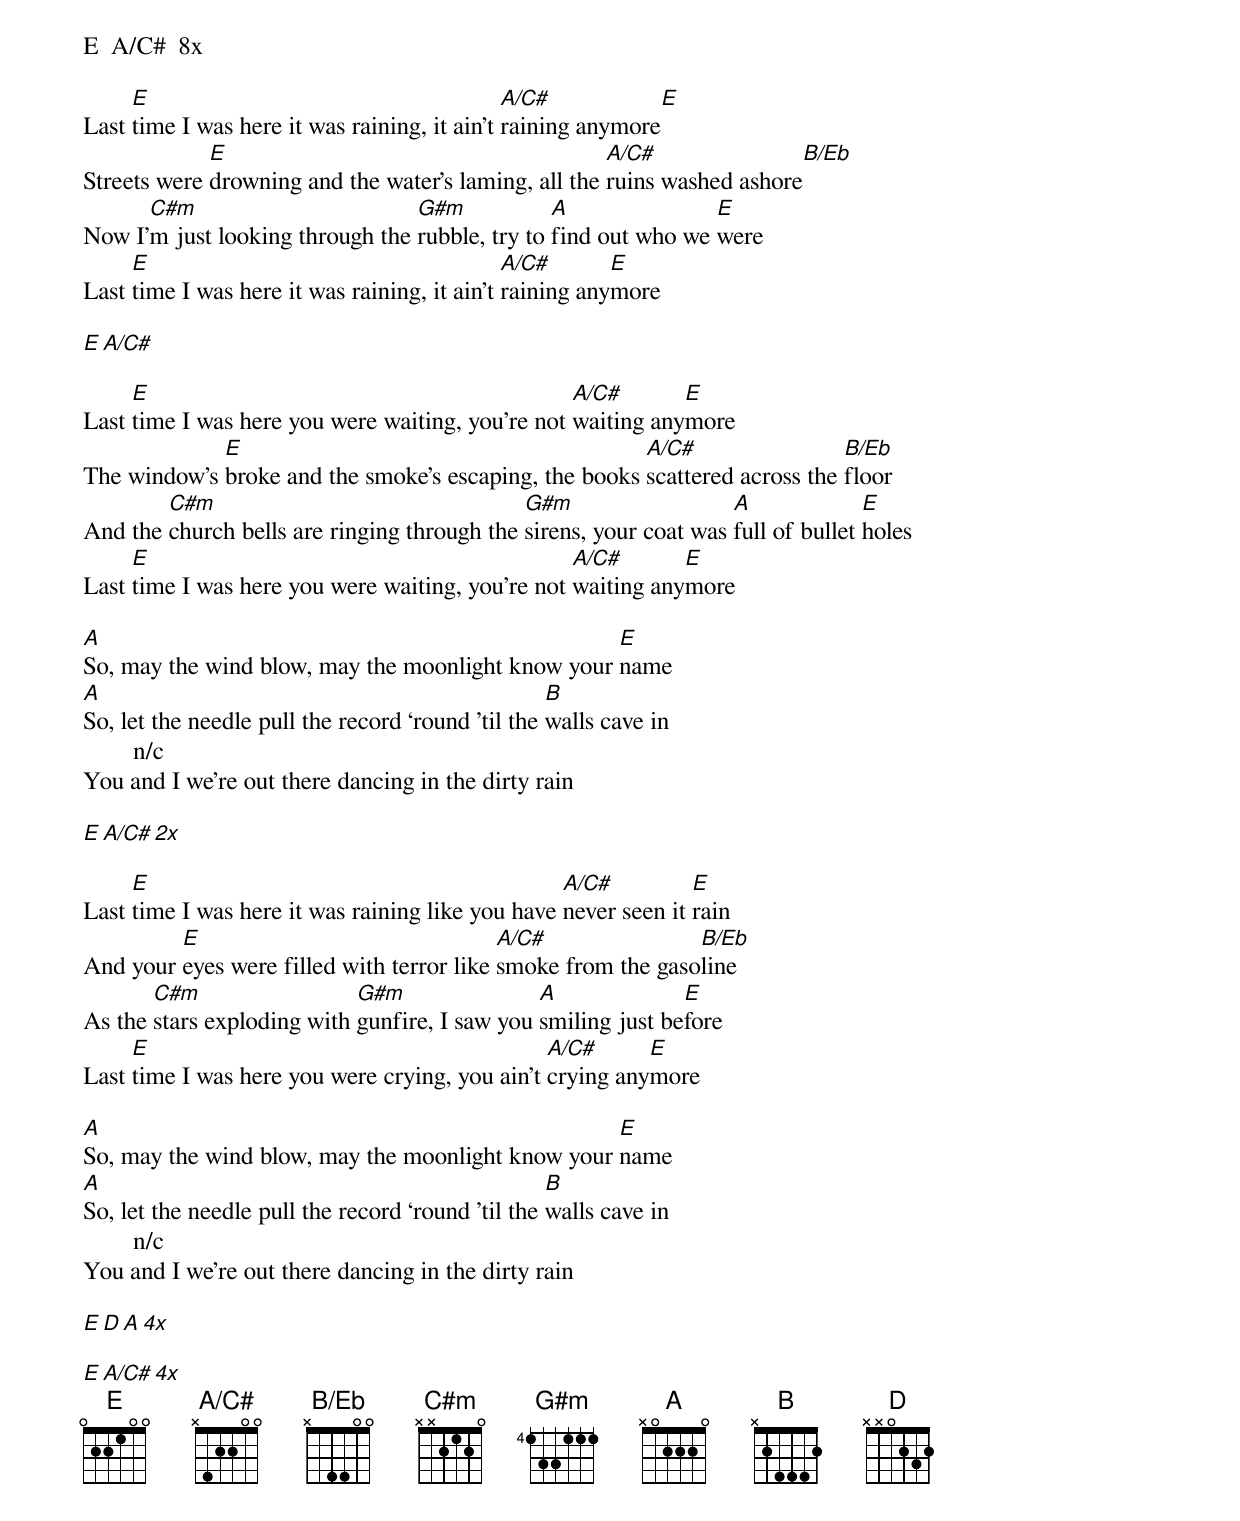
A/C# x42200
B/Eb x64400

E  A/C#  8x

     E                                        A/C#           E
Last time I was here it was raining, it ain't raining anymore
             E                                        A/C#               B/Eb
Streets were drowning and the water's laming, all the ruins washed ashore
      C#m                        G#m            A               E
Now I'm just looking through the rubble, try to find out who we were
     E                                        A/C#       E
Last time I was here it was raining, it ain't raining anymore

E  A/C#

     E                                            A/C#       E
Last time I was here you were waiting, you're not waiting anymore
             E                                         A/C#                 B/Eb
The window's broke and the smoke's escaping, the books scattered across the floor
        C#m                                  G#m                   A              E
And the church bells are ringing through the sirens, your coat was full of bullet holes
     E                                            A/C#       E
Last time I was here you were waiting, you're not waiting anymore

A                                                  E
So, may the wind blow, may the moonlight know your name
A                                                  B
So, let the needle pull the record ‘round 'til the walls cave in
        n/c
You and I we're out there dancing in the dirty rain

E  A/C#   2x

     E                                            A/C#          E
Last time I was here it was raining like you have never seen it rain
         E                                 A/C#               B/Eb
And your eyes were filled with terror like smoke from the gasoline
       C#m                  G#m                A              E
As the stars exploding with gunfire, I saw you smiling just before
     E                                          A/C#      E
Last time I was here you were crying, you ain't crying anymore

A                                                  E
So, may the wind blow, may the moonlight know your name
A                                                  B
So, let the needle pull the record ‘round 'til the walls cave in
        n/c
You and I we're out there dancing in the dirty rain

E  D  A  4x

E  A/C#  4x
